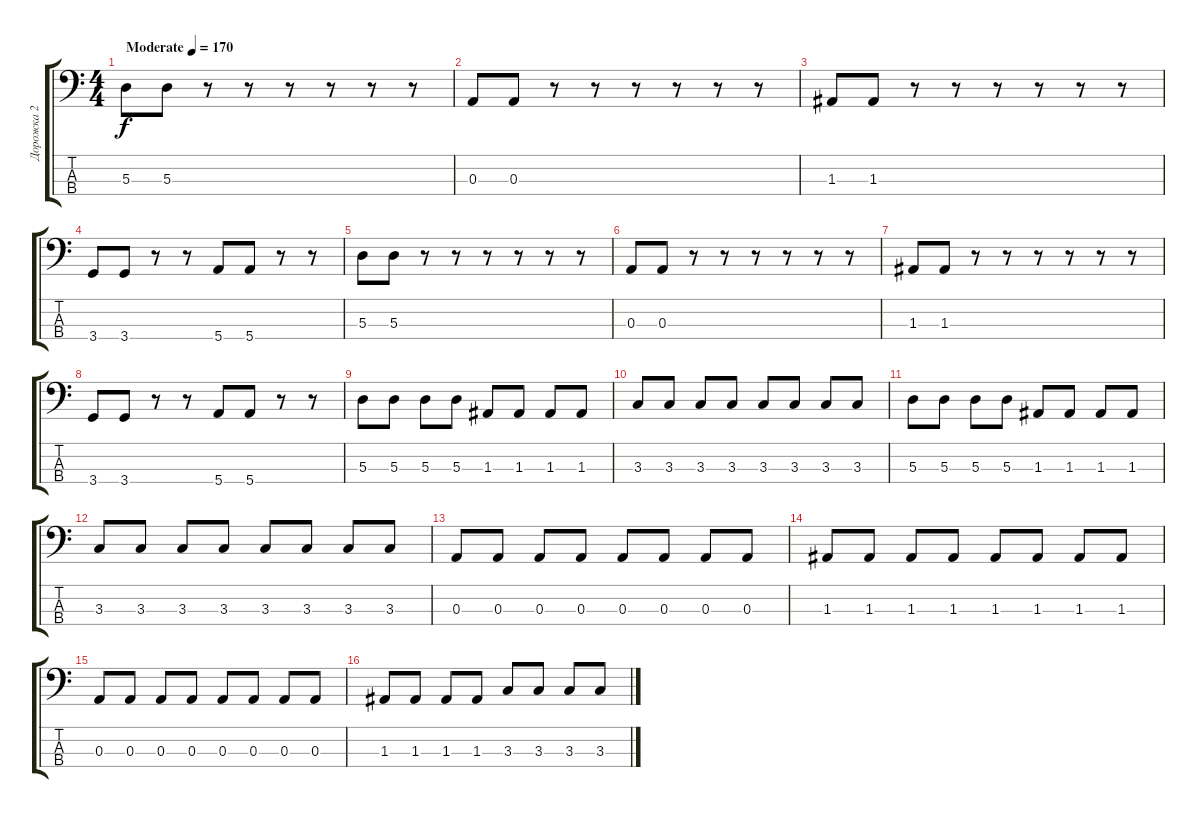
\track ("Дорожка 2" "Дорожка 2") {instrument electricbassfinger}
\staff {score tabs}
\tuning (G2 D2 A1 E1) {hide}
\ts (4 4)
\tempo (170 "Moderate")
\clef f4
\ks c
5.3.8{dy f instrument electricbassfinger} 5.3.8 r.8 r.8 r.8 r.8 r.8 r.8 |
0.3.8 0.3.8 r.8 r.8 r.8 r.8 r.8 r.8 |
1.3.8 1.3.8 r.8 r.8 r.8 r.8 r.8 r.8 |
3.4.8 3.4.8 r.8 r.8 5.4.8 5.4.8 r.8 r.8 |
5.3.8 5.3.8 r.8 r.8 r.8 r.8 r.8 r.8 |
0.3.8 0.3.8 r.8 r.8 r.8 r.8 r.8 r.8 |
1.3.8 1.3.8 r.8 r.8 r.8 r.8 r.8 r.8 |
3.4.8 3.4.8 r.8 r.8 5.4.8 5.4.8 r.8 r.8 |
5.3.8 5.3.8 5.3.8 5.3.8 1.3.8 1.3.8 1.3.8 1.3.8 |
3.3.8 3.3.8 3.3.8 3.3.8 3.3.8 3.3.8 3.3.8 3.3.8 |
5.3.8 5.3.8 5.3.8 5.3.8 1.3.8 1.3.8 1.3.8 1.3.8 |
3.3.8 3.3.8 3.3.8 3.3.8 3.3.8 3.3.8 3.3.8 3.3.8 |
0.3.8 0.3.8 0.3.8 0.3.8 0.3.8 0.3.8 0.3.8 0.3.8 |
1.3.8 1.3.8 1.3.8 1.3.8 1.3.8 1.3.8 1.3.8 1.3.8 |
0.3.8 0.3.8 0.3.8 0.3.8 0.3.8 0.3.8 0.3.8 0.3.8 |
1.3.8 1.3.8 1.3.8 1.3.8 3.3.8 3.3.8 3.3.8 3.3.8
